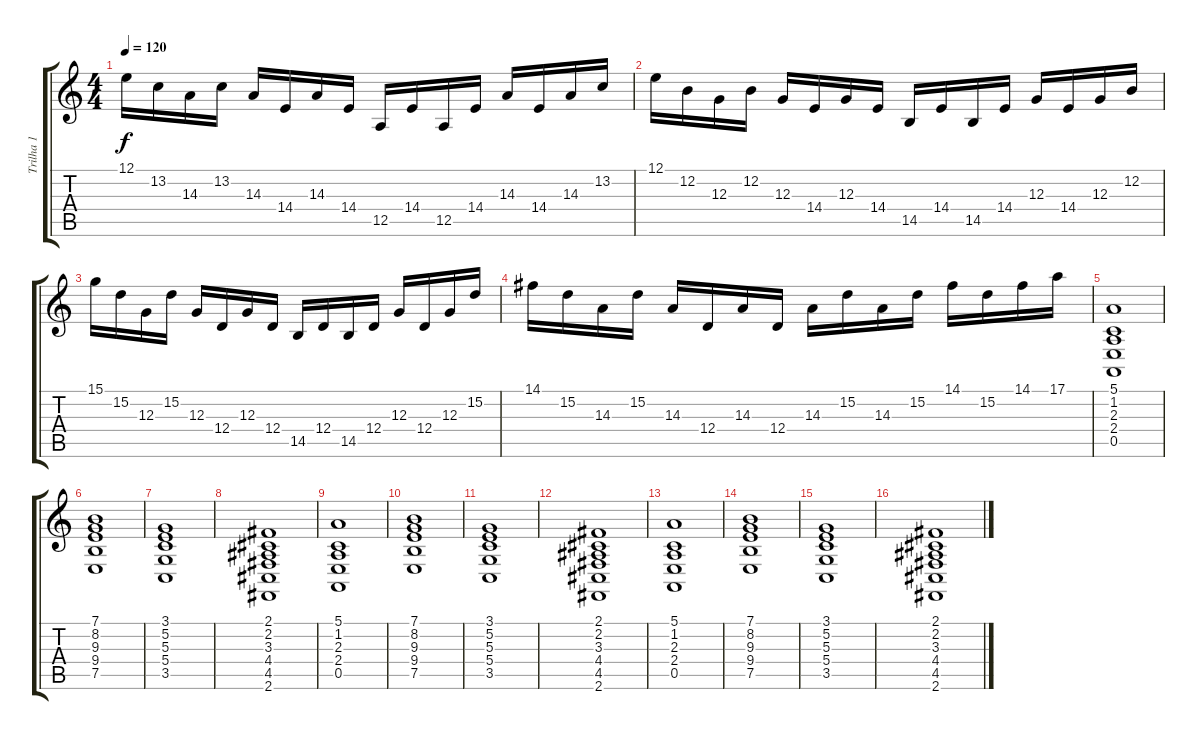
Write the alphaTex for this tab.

\track ("Trilha 1" "Trilha 1") {instrument synthstrings1}
\staff {score tabs}
\tuning (E4 B3 G3 D3 A2 E2) {hide}
\ts (4 4)
\tempo 120
\clef g2
\ks c
12.1.16{dy f} 13.2.16 14.3.16 13.2.16 14.3.16 14.4.16 14.3.16 14.4.16 12.5.16 14.4.16 12.5.16 14.4.16 14.3.16 14.4.16 14.3.16 13.2.16 |
12.1.16 12.2.16 12.3.16 12.2.16 12.3.16 14.4.16 12.3.16 14.4.16 14.5.16 14.4.16 14.5.16 14.4.16 12.3.16 14.4.16 12.3.16 12.2.16 |
15.1.16 15.2.16 12.3.16 15.2.16 12.3.16 12.4.16 12.3.16 12.4.16 14.5.16 12.4.16 14.5.16 12.4.16 12.3.16 12.4.16 12.3.16 15.2.16 |
14.1.16 15.2.16 14.3.16 15.2.16 14.3.16 12.4.16 14.3.16 12.4.16 14.3.16 15.2.16 14.3.16 15.2.16 14.1.16 15.2.16 14.1.16 17.1.16 |
(5.1 1.2 2.3 2.4 0.5).1{volume 9} |
(7.1 8.2 9.3 9.4 7.5).1 |
(3.1 5.2 5.3 5.4 3.5).1 |
(2.1 2.2 3.3 4.4 4.5 2.6).1 |
(5.1 1.2 2.3 2.4 0.5).1 |
(7.1 8.2 9.3 9.4 7.5).1 |
(3.1 5.2 5.3 5.4 3.5).1 |
(2.1 2.2 3.3 4.4 4.5 2.6).1 |
(5.1 1.2 2.3 2.4 0.5).1 |
(7.1 8.2 9.3 9.4 7.5).1 |
(3.1 5.2 5.3 5.4 3.5).1 |
(2.1 2.2 3.3 4.4 4.5 2.6).1
